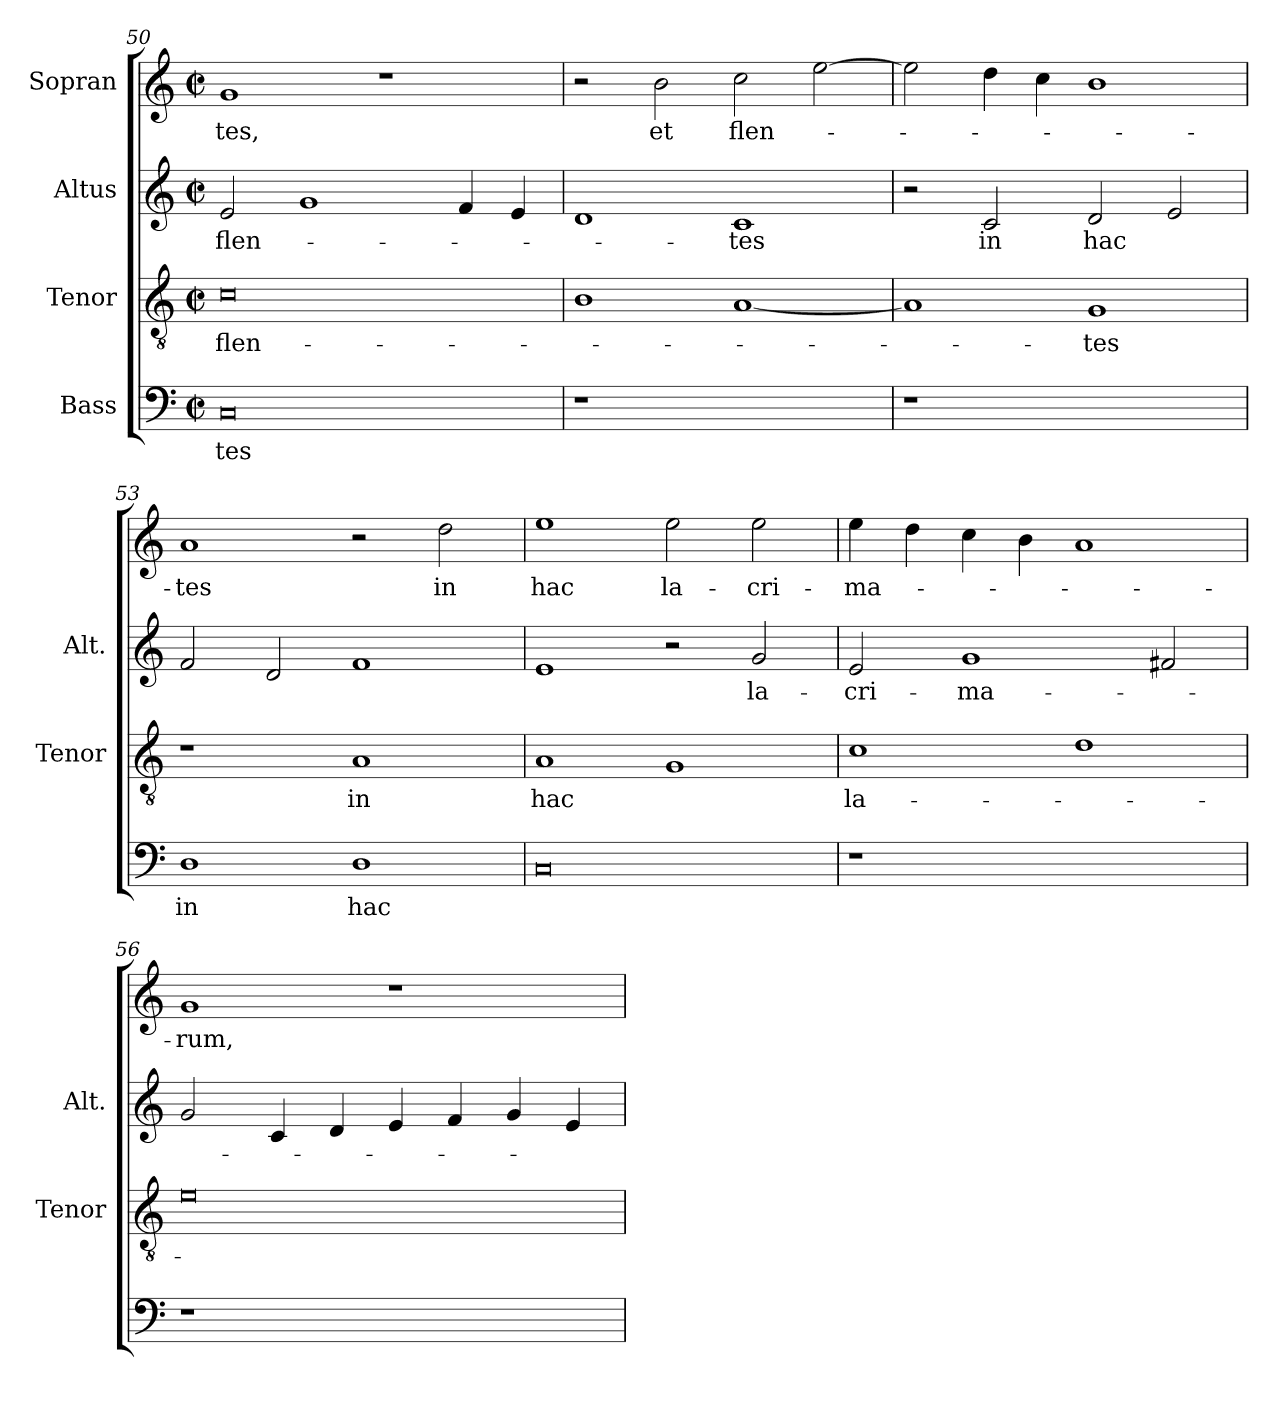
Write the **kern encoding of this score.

**kern	**text	**kern	**text	**kern	**text	**kern	**text
*part4	*part4	*part3	*part3	*part2	*part2	*part1	*part1
*staff4	*staff4	*staff3	*staff3	*staff2	*staff2	*staff1	*staff1
*I"Bass	*	*I"Tenor	*	*I"Altus	*	*I"Sopran	*
*	*	*I'Tenor	*	*I'Alt.	*	*	*
*clefF4	*	*clefGv2	*	*clefG2	*	*clefG2	*
*	*	*ITrd7c12	*	*	*	*	*
*k[]	*	*k[]	*	*k[]	*	*k[]	*
*C:	*	*C:	*	*C:	*	*C:	*
*M2/2	*	*M2/2	*	*M2/2	*	*M2/2	*
*met(c|)	*	*met(c|)	*	*met(c|)	*	*met(c|)	*
=50	=50	=50	=50	=50	=50	=50	=50
!	!LO:LY:b:color=#000000	!	!	!	!	!	!
!	!	!	!LO:LY:b:color=#000000	!	!	!	!
!	!	!	!	!	!LO:LY:b:color=#000000	!	!
!	!	!	!	!	!	!	!LO:LY:b:color=#000000
0Ci	-tes	0Ci	flen-	2ei/	flen-	1gi	-tes,
.	.	.	.	1gi	.	.	.
.	.	.	.	.	.	1r	.
.	.	.	.	4fi/	.	.	.
.	.	.	.	4ei/	.	.	.
=51	=51	=51	=51	=51	=51	=51	=51
!LO:N:vis=1	!	!	!	!	!	!	!
1r	.	1BBi	.	1di	.	2r	.
!	!	!	!	!	!	!	!LO:LY:b:color=#000000
.	.	.	.	.	.	2bi\	et
!	!	!	!	!	!LO:LY:b:color=#000000	!	!
!	!	!	!	!	!	!	!LO:LY:b:color=#000000
1ryy	.	[<1AAi	.	1ci	-tes	2cci\	flen-
.	.	.	.	.	.	[>2eei\	.
=52	=52	=52	=52	=52	=52	=52	=52
!LO:N:vis=1	!	!	!	!	!	!	!
1r	.	1AAi]	.	2r	.	2eei\]	.
!	!	!	!	!	!LO:LY:b:color=#000000	!	!
.	.	.	.	2ci/	in	4ddi\	.
.	.	.	.	.	.	4cci\	.
!	!	!	!LO:LY:b:color=#000000	!	!	!	!
!	!	!	!	!	!LO:LY:b:color=#000000	!	!
1ryy	.	1GGi	-tes	2di/	hac	1bi	.
.	.	.	.	2ei/	.	.	.
=53	=53	=53	=53	=53	=53	=53	=53
!	!LO:LY:b:color=#000000	!	!	!	!	!	!
!	!	!	!	!	!	!	!LO:LY:b:color=#000000
1Di	in	1r	.	2fi/	.	1ai	-tes
.	.	.	.	2di/	.	.	.
!	!LO:LY:b:color=#000000	!	!	!	!	!	!
!	!	!	!LO:LY:b:color=#000000	!	!	!	!
1Di	hac	1AAi	in	1fi	.	2r	.
!	!	!	!	!	!	!	!LO:LY:b:color=#000000
.	.	.	.	.	.	2ddi\	in
=54	=54	=54	=54	=54	=54	=54	=54
!	!	!	!LO:LY:b:color=#000000	!	!	!	!
!	!	!	!	!	!	!	!LO:LY:b:color=#000000
0Ci	.	1AAi	hac	1ei	.	1eei	hac
!	!	!	!	!	!	!	!LO:LY:b:color=#000000
.	.	1GGi	.	2r	.	2eei\	la-
!	!	!	!	!	!LO:LY:b:color=#000000	!	!
!	!	!	!	!	!	!	!LO:LY:b:color=#000000
.	.	.	.	2gi/	la-	2eei\	-cri-
!!LO:LB:g=z
=55	=55	=55	=55	=55	=55	=55	=55
!LO:N:vis=1	!	!	!	!	!	!	!
!	!	!	!LO:LY:b:color=#000000	!	!	!	!
!	!	!	!	!	!LO:LY:b:color=#000000	!	!
!	!	!	!	!	!	!	!LO:LY:b:color=#000000
1r	.	1Ci	la-	2ei/	-cri-	4eei\	-ma-
.	.	.	.	.	.	4ddi\	.
!	!	!	!	!	!LO:LY:b:color=#000000	!	!
.	.	.	.	1gi	-ma-	4cci\	.
.	.	.	.	.	.	4bi\	.
1ryy	.	1Di	.	.	.	1ai	.
.	.	.	.	2f#Xi/	.	.	.
=56	=56	=56	=56	=56	=56	=56	=56
!LO:N:vis=1	!	!	!	!	!	!	!
!	!	!	!	!	!	!	!LO:LY:b:color=#000000
1r	.	0Ei	.	2gi/	.	1gi	-rum,
.	.	.	.	4ci/	.	.	.
.	.	.	.	4di/	.	.	.
1ryy	.	.	.	4ei/	.	1r	.
.	.	.	.	4fi/	.	.	.
.	.	.	.	4gi/	.	.	.
.	.	.	.	4ei/	.	.	.
=	=	=	=	=	=	=	=
*-	*-	*-	*-	*-	*-	*-	*-
